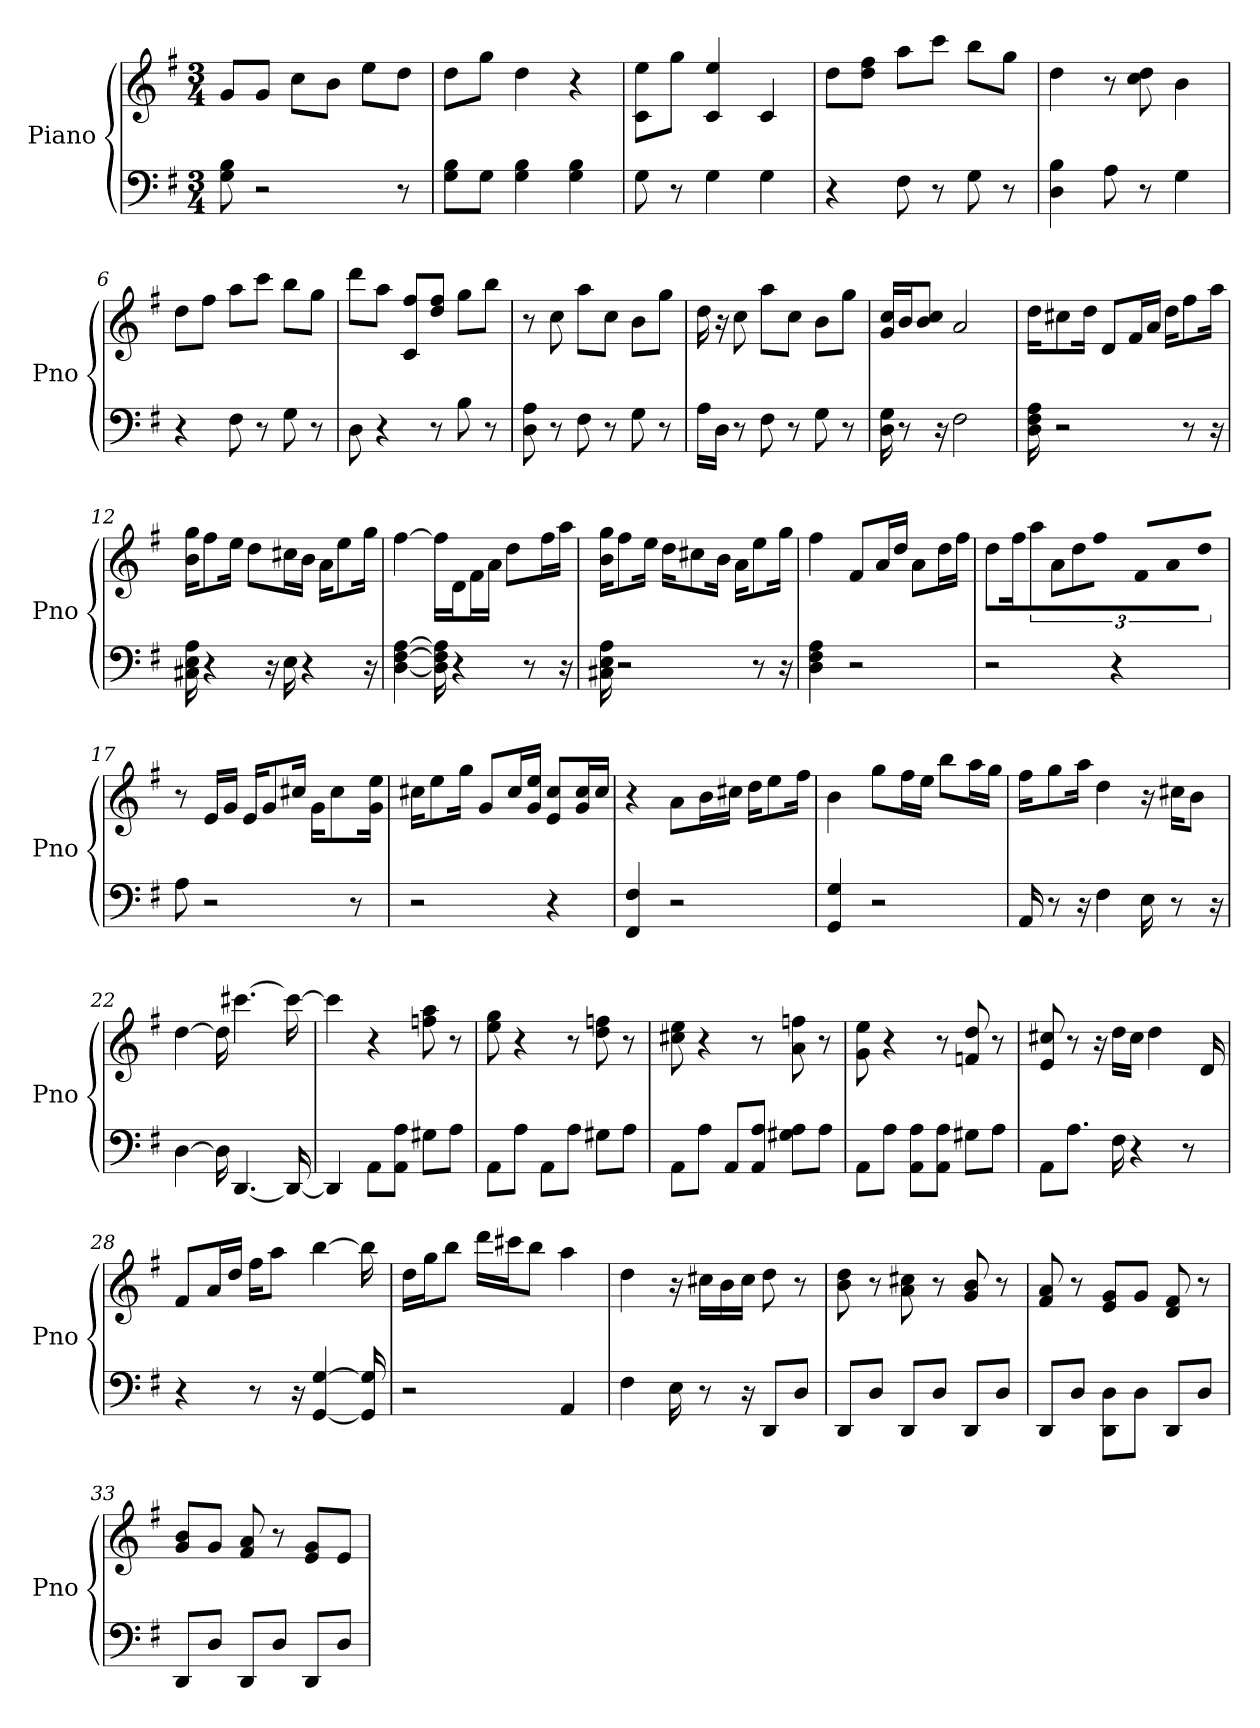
**kern	**kern
*part1	*part1
*staff2	*staff1
*I"Piano	*
*I'Pno	*
*clefF4	*clefG2
*k[f#]	*k[f#]
*G:	*G:
*M3/4	*M3/4
*MM171	*MM171
=1	=1
8B 8G	8g/L
2r	8g/J
.	8cc\L
.	8b\J
.	8ee\L
8r	8dd\J
=2	=2
8B\ 8G\L	8dd\L
8G\J	8gg\J
4G 4B	4dd
4G 4B	4r
=3	=3
8G	8ee\ 8c\L
8r	8gg\J
4G	4ee 4c
4G	4c
=4	=4
4r	8dd\L
.	8ff#\ 8dd\J
8F#	8aa\L
8r	8ccc\J
8G	8bb\L
8r	8gg\J
=5	=5
4B 4D	4dd
8A	8r
8r	8cc 8dd
4G	4b
=6	=6
4r	8dd\L
.	8ff#\J
8F#	8aa\L
8r	8ccc\J
8G	8bb\L
8r	8gg\J
=7	=7
8D	8ddd\L
4r	8aa\J
.	8c/ 8ff#/L
8r	8dd/ 8ff#/J
8B	8gg\L
8r	8bb\J
=8	=8
8A 8D	8r
8r	8cc
8F#	8aa\L
8r	8cc\J
8G	8b\L
8r	8gg\J
=9	=9
16A\LL	16dd
16D\JJ	16r
8r	8cc
8F#	8aa\L
8r	8cc\J
8G	8b\L
8r	8gg\J
=10	=10
16G 16D	16g/ 16cc/LL
8r	16b/J
.	8cc/ 8b/J
16r	.
2F#	2a
=11	=11
16F# 16D 16A	16dd\KL
2r	8cc#\
.	16dd\Jk
.	8d/L
.	16f#/L
.	16a/JJ
.	16dd\KL
8r	8ff#\
16r	16aa\Jk
=12	=12
16E 16A 16C#	16b\ 16gg\KL
4r	8ff#\
.	16ee\Jk
.	8dd\L
16r	.
16E	16cc#\L
4r	16b\JJ
.	16a\KL
.	8ee\
16r	16gg\Jk
=13	=13
[4F# [4A [4D	[4ff#
16F#] 16A] 16D]	16ff#\LL]
4r	16d\J
.	16f#\L
.	16a\JJ
.	8dd\L
8r	.
.	16ff#\L
16r	16aa\JJ
=14	=14
16A 16E 16C#	16gg\ 16b\KL
2r	8ff#\
.	16ee\Jk
.	16dd\KL
.	8cc#\
.	16b\Jk
.	16a\KL
8r	8ee\
16r	16gg\Jk
=15	=15
4F# 4A 4D	4ff#
2r	8f#/L
.	16a/L
.	16dd/JJ
.	8a\L
.	16dd\L
.	16ff#\JJ
=16	=16
2r	8dd\L
.	16ff#\K
.	12aa\J
.	12a\L
.	12dd\
.	16ff#\Jk
4r	16f#/KL
.	8a/
.	16dd/Jk
=17	=17
8A	8r
2r	16e/LL
.	16g/JJ
.	16e/KL
.	8g/
.	16cc#/Jk
.	16g\KL
.	8cc#\
8r	.
.	16g\ 16ee\Jk
=18	=18
2r	16cc#\KL
.	8ee\
.	16gg\Jk
.	8g/L
.	16cc#/L
.	16ee/ 16g/JJ
4r	8e/ 8cc#/L
.	16g/ 16cc#/L
.	16cc#/JJ
=19	=19
4F# 4FF#	4r
2r	8a\L
.	16b\L
.	16cc#\JJ
.	16dd\KL
.	8ee\
.	16ff#\Jk
=20	=20
4GG 4G	4b
2r	8gg\L
.	16ff#\L
.	16ee\JJ
.	8bb\L
.	16aa\L
.	16gg\JJ
=21	=21
16AA	16ff#\KL
8r	8gg\
16r	16aa\Jk
4F#	4dd
16E	16r
8r	16cc#\KL
.	8b\J
16r	.
=22	=22
[4D	[4dd
16D]	16dd]
[4.DD	[4.ccc#
16DD_	16ccc#_
=23	=23
4DD]	4ccc#]
8AA\L	4r
8AA\ 8A\J	.
8G#\L	8aa 8ff
8A\J	8r
=24	=24
8AA\L	8ee 8gg
8A\J	4r
8AA\L	.
8A\J	8r
8G#\L	8ff 8dd
8A\J	8r
=25	=25
8AA\L	8cc# 8ee
8A\J	4r
8AA/L	.
8A/ 8AA/J	8r
8G#\ 8A\L	8ff 8a
8A\J	8r
=26	=26
8AA\L	8g 8ee
8A\J	4r
8A\ 8AA\L	.
8A\ 8AA\J	8r
8G#\L	8dd 8f
8A\J	8r
=27	=27
8AA\L	8e 8cc#
8.A\J	8r
.	16r
16F#	16dd\LL
4r	16cc#\JJ
.	4dd
8r	.
.	16d
=28	=28
4r	8f#/L
.	16a/L
.	16dd/JJ
8r	16ff#\KL
.	8aa\J
16r	.
[4G [4GG	[4bb
16G] 16GG]	16bb]
=29	=29
2r	16dd\LL
.	16gg\J
.	8bb\J
.	16ddd\LL
.	16ccc#\J
.	8bb\J
4AA	4aa
=30	=30
4F#	4dd
16E	16r
8r	16cc#\LL
.	16b\
16r	16cc#\JJ
8DD/L	8dd
8D/J	8r
=31	=31
8DD/L	8dd 8b
8D/J	8r
8DD/L	8cc# 8a
8D/J	8r
8DD/L	8b 8g
8D/J	8r
=32	=32
8DD/L	8a 8f#
8D/J	8r
8D\ 8DD\L	8e/ 8g/L
8D\J	8g/J
8DD/L	8d 8f#
8D/J	8r
=33	=33
8DD/L	8b/ 8g/L
8D/J	8g/J
8DD/L	8a 8f#
8D/J	8r
8DD/L	8e/ 8g/L
8D/J	8e/J
=	=
*-	*-
